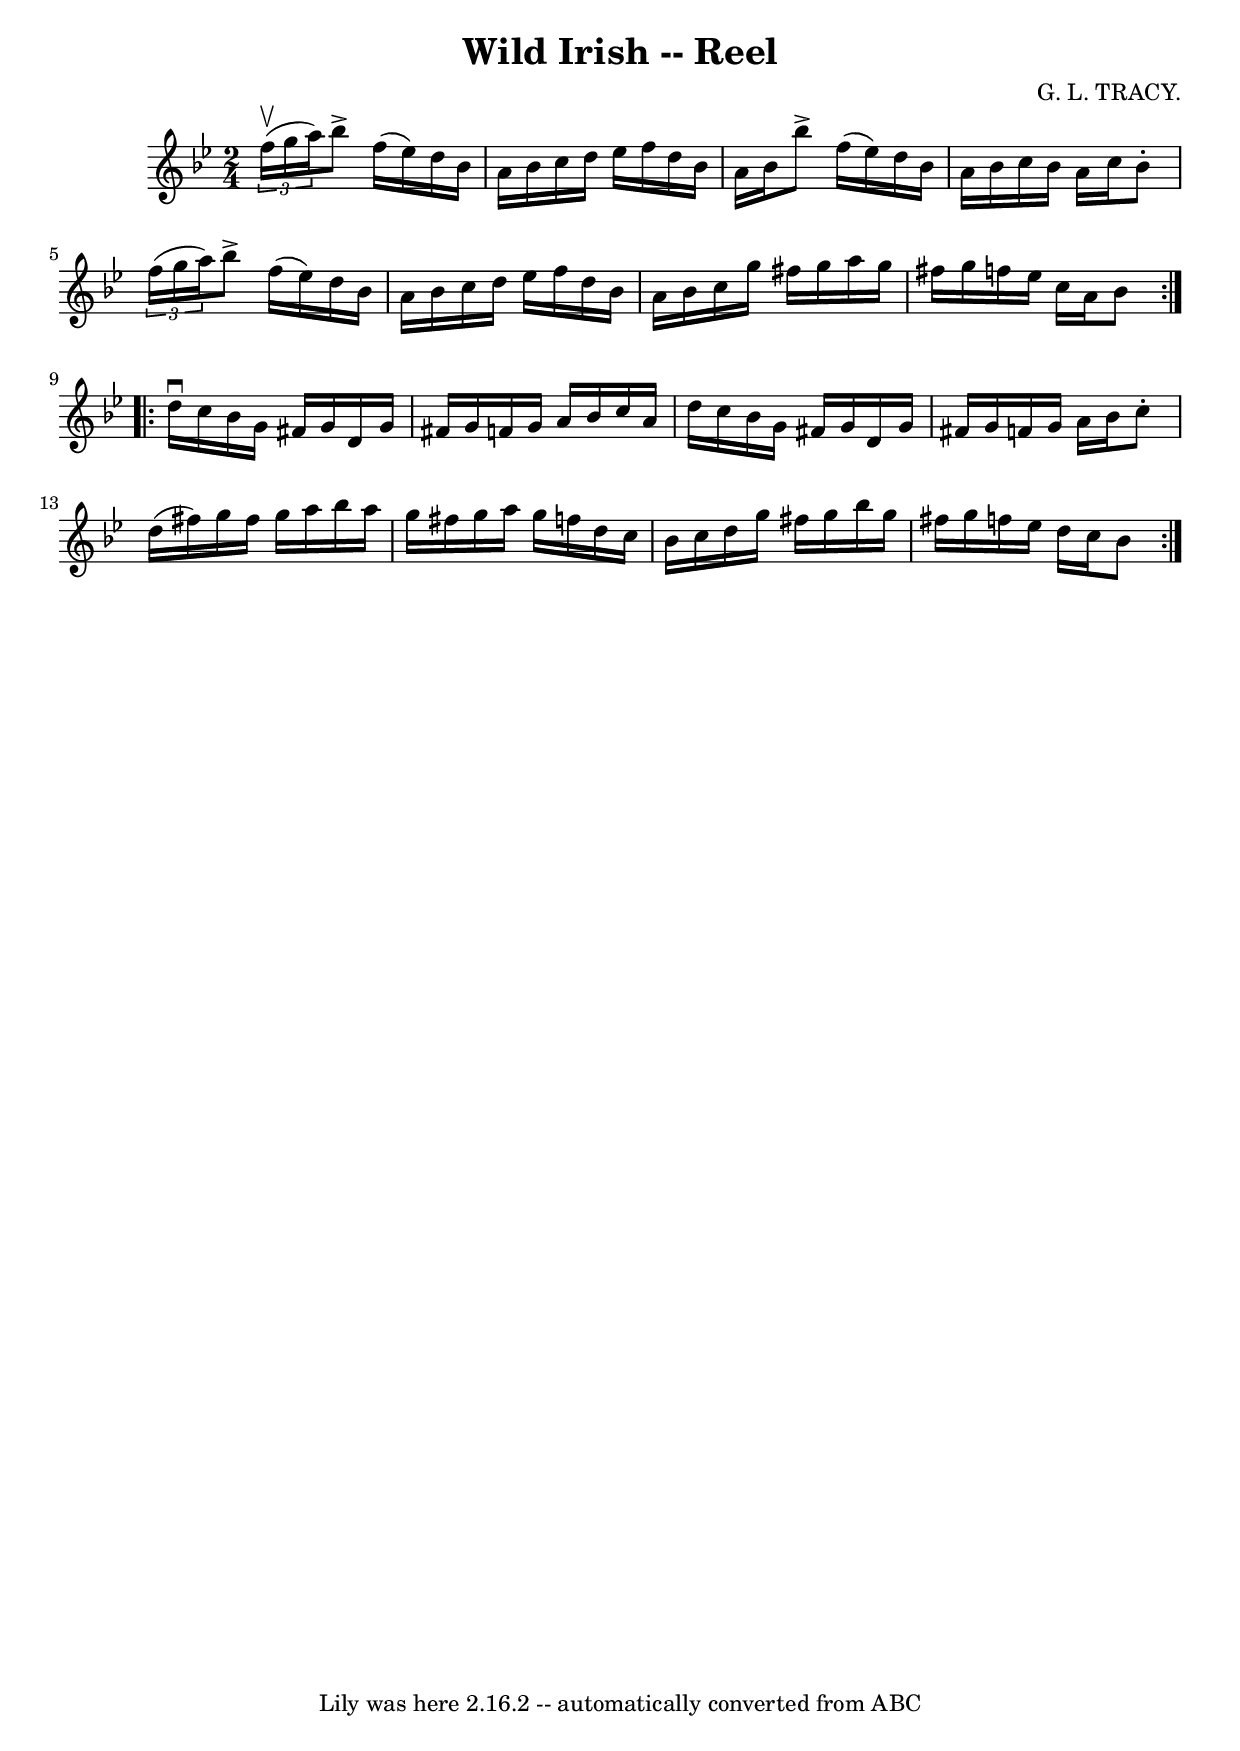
\version "2.16.2"
\include "Mammoth.ily"
\header {
  %% book = "Ryan's Mammoth Collection"
  composer = "G. L. TRACY."
  crossRefNumber = "1"
  footnotes = "\\\\266"
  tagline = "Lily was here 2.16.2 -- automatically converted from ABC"
  title = "Wild Irish -- Reel"

}
voicedefault =  {



  \repeat volta 2 {

    \time 2/4 
    \key bes \major   \times 2/3 { f''16^\upbow(g''16 a''16) 

				 } |
    bes''8^\accent f''16 (ees''16) d''16 bes'16    
    a'16 bes'16    |
    c''16 d''16 ees''16 f''16 d''16    
    bes'16 a'16 bes'16    |
    bes''8^\accent f''16 (ees''16)  
    d''16 bes'16 a'16 bes'16    |
    c''16 bes'16 a'16    
    c''16 bes'8 -.   \times 2/3 { f''16 (g''16 a''16) 
				}   |
    
    bes''8^\accent f''16 (ees''16) d''16 bes'16 a'16 bes'16    
    |
    c''16 d''16 ees''16 f''16 d''16 bes'16 a'16    
    bes'16    |
    c''16 g''16 fis''16 g''16 a''16 g''16    
    fis''16 g''16    |
    f''16 ees''16 c''16 a'16 bes'8    
  }  
  
  \repeat volta 2 {
    d''16^\downbow c''16  |
    bes'16 g'16    
    fis'16 g'16 d'16 g'16 fis'!16 g'16    |
    f'!16 g'16   
    a'16 bes'16 c''16 a'16 d''16 c''16    |
    bes'16 g'16 
    fis'16 g'16 d'16 g'16 fis'!16 g'16    |
    f'!16    
    g'16 a'16 bes'16 c''8 -. d''16 (fis''16)   |
    g''16  
    fis''16 g''16 a''16 bes''16 a''16 g''16 fis''16    |
    
    g''16 a''16 g''16 f''!16 d''16 c''16 bes'16 c''16    
    |
    d''16 g''16 fis''16 g''16 bes''16 g''16 fis''16    
    g''16    |
    f''!16 ees''16 d''16 c''16 bes'8    
  }   

}

\score{
  <<

    \context Staff="default"
    {
      \voicedefault 
      
    }

  >>
  \layout {
    
  }
  \midi {
  }

}
